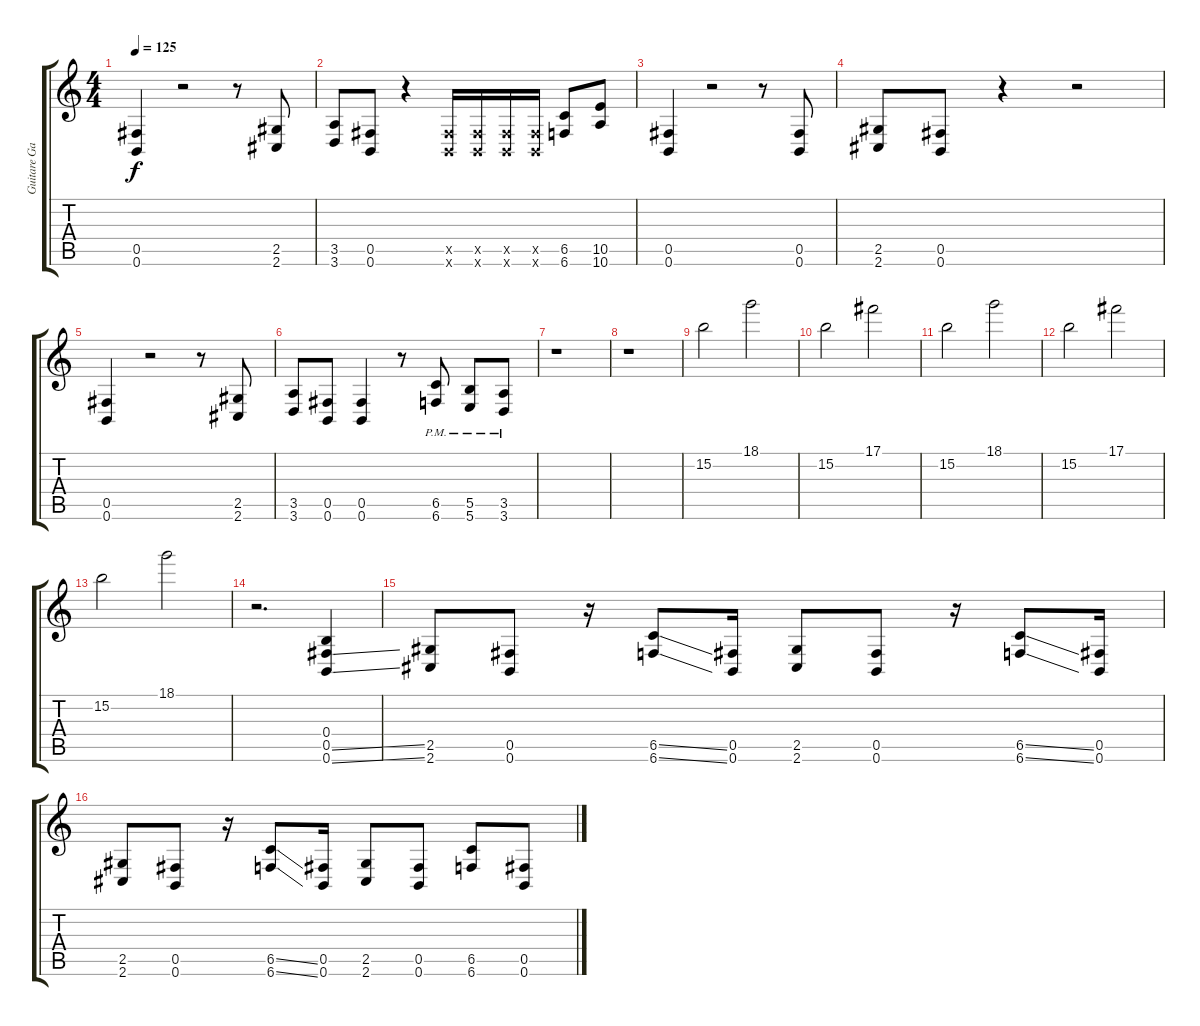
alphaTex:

\track ("Guitare Gauche" "Guitare Ga") {instrument distortionguitar}
\staff {score tabs}
\tuning (Db4 Ab3 E3 B2 Gb2 B1) {hide}
\ts (4 4)
\tempo 125
\clef g2
\ks c
(0.5 0.6).4{dy f} r.2 r.8 (2.5 2.6).8 |
(3.5 3.6).8 (0.5 0.6).8 r.4 (0.5{x} 0.6{x}).16 (0.5{x} 0.6{x}).16 (0.5{x} 0.6{x}).16 (0.5{x} 0.6{x}).16 (6.5 6.6).8 (10.5 10.6).8 |
(0.5 0.6).4 r.2 r.8 (0.5 0.6).8 |
(2.5 2.6).8 (0.5 0.6).8 r.4 r.2 |
(0.5 0.6).4 r.2 r.8 (2.5 2.6).8 |
(3.5 3.6).8 (0.5 0.6).8 (0.5 0.6).4 r.8 (6.5{pm} 6.6{pm}).8 (5.5{pm} 5.6{pm}).8 (3.5{pm} 3.6{pm}).8 |
r.1 |
r.1 |
15.2.2 18.1.2 |
15.2.2 17.1.2 |
15.2.2 18.1.2 |
15.2.2 17.1.2 |
15.2.2 18.1.2 |
r.2{d} (0.4 0.5{ss} 0.6{ss}).4 |
(2.5 2.6).8 (0.5 0.6).8 r.16 (6.5{ss} 6.6{ss}).8 (0.5 0.6).16 (2.5 2.6).8 (0.5 0.6).8 r.16 (6.5{ss} 6.6{ss}).8 (0.5 0.6).16 |
(2.5 2.6).8 (0.5 0.6).8 r.16 (6.5{ss} 6.6{ss}).8 (0.5 0.6).16 (2.5 2.6).8 (0.5 0.6).8 (6.5 6.6).8 (0.5 0.6).8
